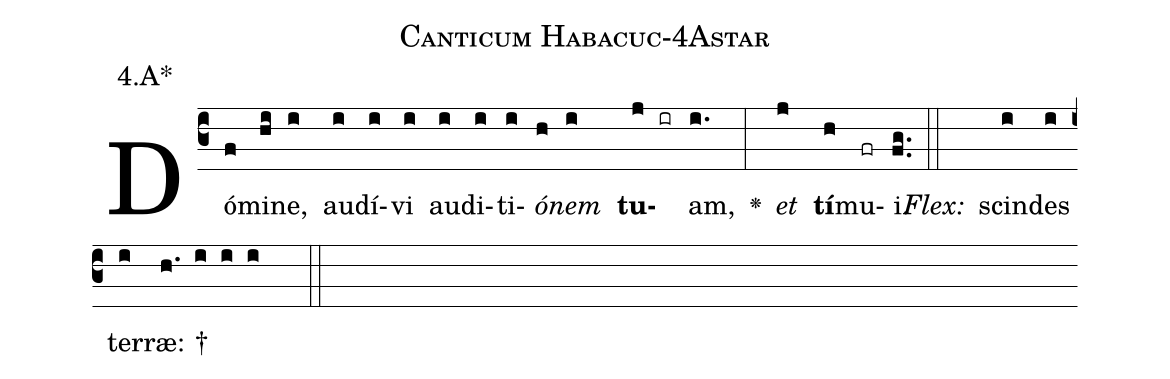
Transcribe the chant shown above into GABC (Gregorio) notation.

name: Canticum Habacuc-4Astar;
annotation: 4.A*;
%%
(c3)Dó(f)mi(hi)ne,(i) au(i)dí(i)vi(i) au(i)di(i)ti(i)<i>ó</i>(h)<i>nem</i>(i) <b>tu</b>(j ir)am,(i.) <v>\greheightstar</v>(:) <i>et</i>(j) <b>tí</b>(h)mu(fr)i.(fg..) (::)
<i>Flex:</i>()  scin(i)des(i) ter(i)ræ: †(h. i i i  ::)

%E(i) u(h) o(i) u(j) a(h) e.(fg..) (::)
